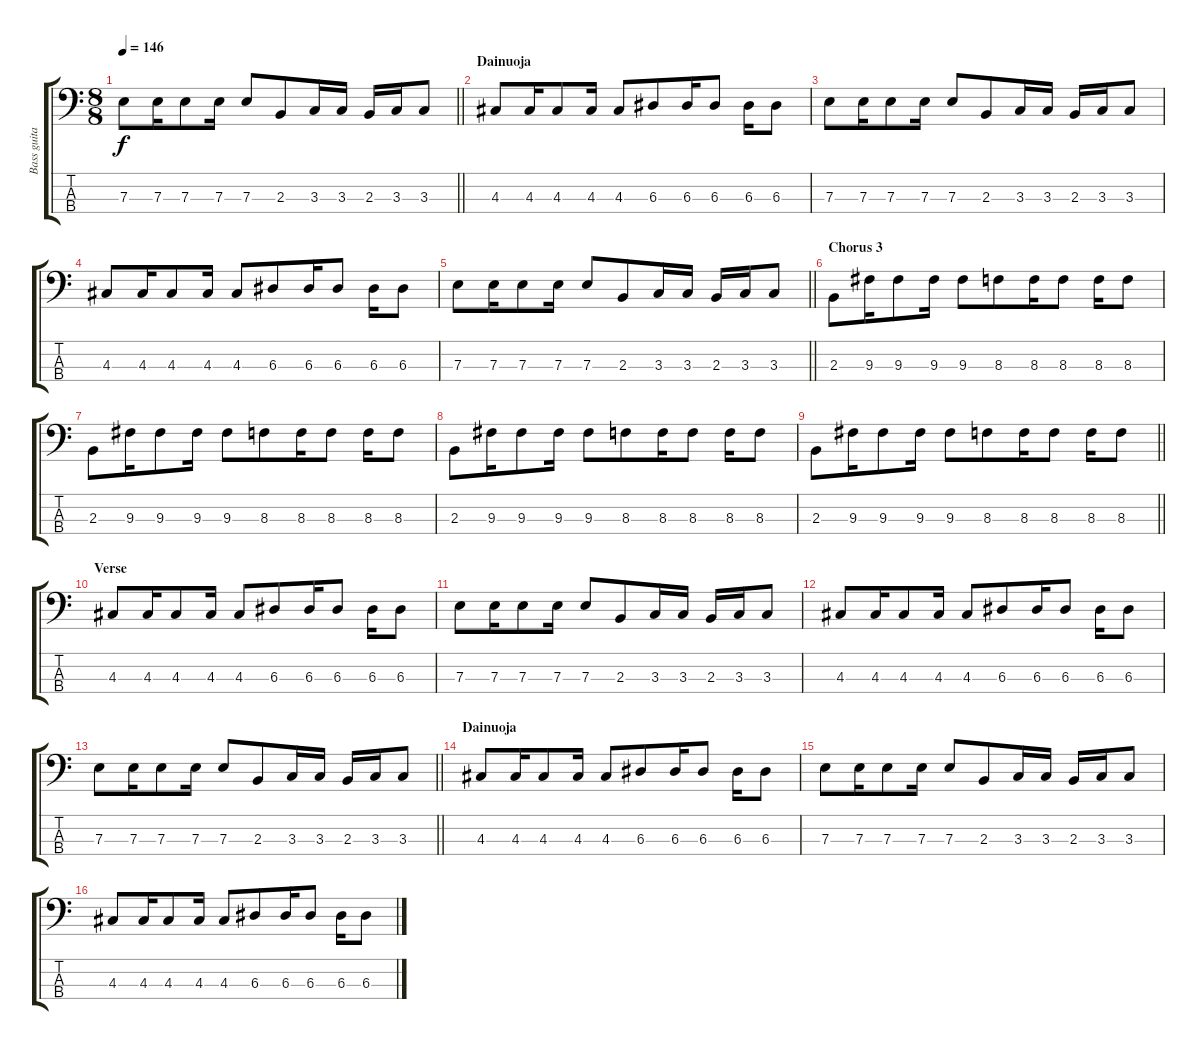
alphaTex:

\track ("Bass guitar" "Bass guita") {instrument electricbassfinger}
\staff {score tabs}
\tuning (G2 D2 A1 E1) {hide}
\ts (8 8)
\tempo 146
\clef f4
\barLineRight lightlight
\ks c
7.3.8{dy f} 7.3.16 7.3.8 7.3.16 7.3.8 2.3.8 3.3.16 3.3.16 2.3.16 3.3.16 3.3.8 |
\section ("" "Dainuoja")
4.3.8 4.3.16 4.3.8 4.3.16 4.3.8 6.3.8 6.3.16 6.3.8 6.3.16 6.3.8 |
7.3.8 7.3.16 7.3.8 7.3.16 7.3.8 2.3.8 3.3.16 3.3.16 2.3.16 3.3.16 3.3.8 |
4.3.8 4.3.16 4.3.8 4.3.16 4.3.8 6.3.8 6.3.16 6.3.8 6.3.16 6.3.8 |
\barLineRight lightlight
7.3.8 7.3.16 7.3.8 7.3.16 7.3.8 2.3.8 3.3.16 3.3.16 2.3.16 3.3.16 3.3.8 |
\section ("" "Chorus 3")
2.3.8 9.3.16 9.3.8 9.3.16 9.3.8 8.3.8 8.3.16 8.3.8 8.3.16 8.3.8 |
2.3.8 9.3.16 9.3.8 9.3.16 9.3.8 8.3.8 8.3.16 8.3.8 8.3.16 8.3.8 |
2.3.8 9.3.16 9.3.8 9.3.16 9.3.8 8.3.8 8.3.16 8.3.8 8.3.16 8.3.8 |
\barLineRight lightlight
2.3.8 9.3.16 9.3.8 9.3.16 9.3.8 8.3.8 8.3.16 8.3.8 8.3.16 8.3.8 |
\section ("" "Verse")
4.3.8 4.3.16 4.3.8 4.3.16 4.3.8 6.3.8 6.3.16 6.3.8 6.3.16 6.3.8 |
7.3.8 7.3.16 7.3.8 7.3.16 7.3.8 2.3.8 3.3.16 3.3.16 2.3.16 3.3.16 3.3.8 |
4.3.8 4.3.16 4.3.8 4.3.16 4.3.8 6.3.8 6.3.16 6.3.8 6.3.16 6.3.8 |
\barLineRight lightlight
7.3.8 7.3.16 7.3.8 7.3.16 7.3.8 2.3.8 3.3.16 3.3.16 2.3.16 3.3.16 3.3.8 |
\section ("" "Dainuoja")
4.3.8 4.3.16 4.3.8 4.3.16 4.3.8 6.3.8 6.3.16 6.3.8 6.3.16 6.3.8 |
7.3.8 7.3.16 7.3.8 7.3.16 7.3.8 2.3.8 3.3.16 3.3.16 2.3.16 3.3.16 3.3.8 |
4.3.8 4.3.16 4.3.8 4.3.16 4.3.8 6.3.8 6.3.16 6.3.8 6.3.16 6.3.8
